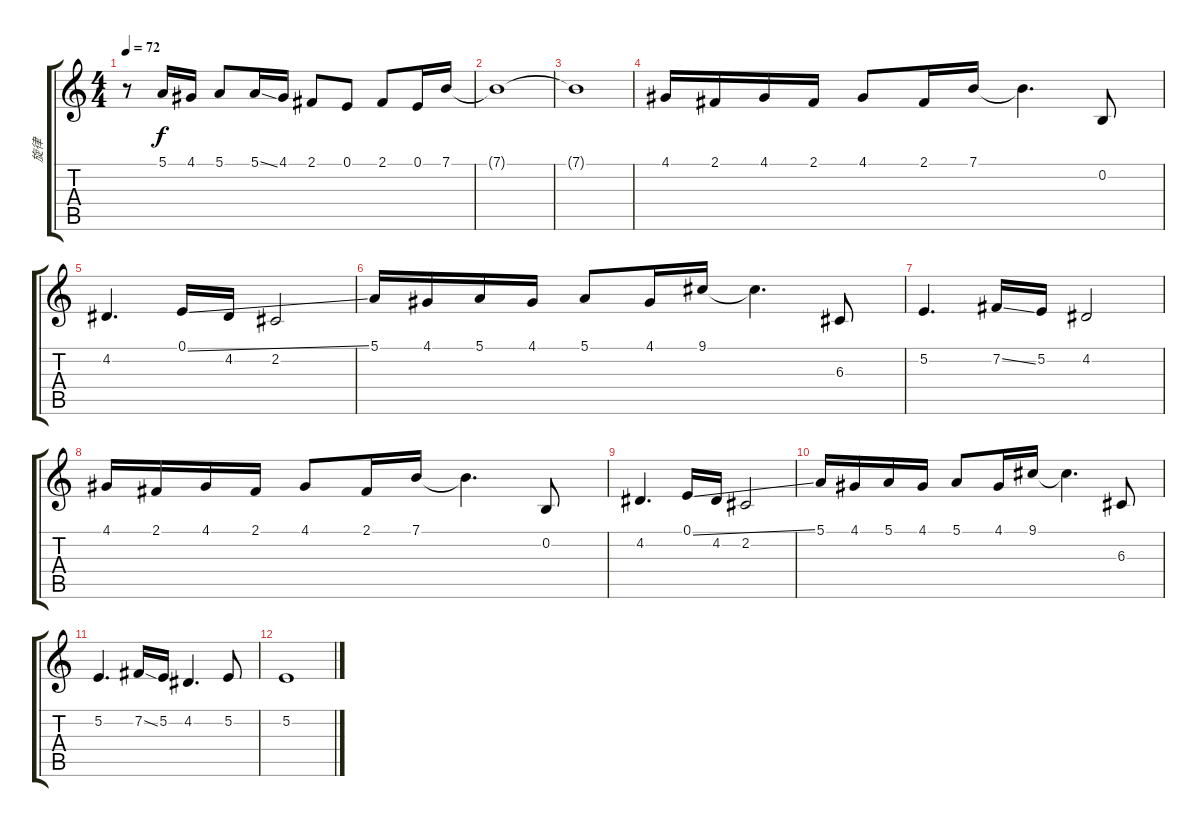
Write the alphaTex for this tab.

\track ("旋律" "旋律") {instrument viola}
\staff {score tabs}
\tuning (E4 B3 G3 D3 A2 E2) {hide}
\ts (4 4)
\tempo 72
\clef g2
\ks c
r.8{dy f} 5.1.16 4.1.16 5.1.8 5.1{ss}.16 4.1.16 2.1.8 0.1.8 2.1.8 0.1.16 7.1.16 |
7.1{t}.1 |
7.1{t}.1 |
4.1.16 2.1.16 4.1.16 2.1.16 4.1.8 2.1.16 7.1.16 7.1{t}.4{d} 0.2.8 |
4.2.4{d} 0.1{ss}.16 4.2.16 2.2.2 |
5.1.16 4.1.16 5.1.16 4.1.16 5.1.8 4.1.16 9.1.16 9.1{t}.4{d} 6.3.8 |
5.2.4{d} 7.2{ss}.16 5.2.16 4.2.2 |
4.1.16 2.1.16 4.1.16 2.1.16 4.1.8 2.1.16 7.1.16 7.1{t}.4{d} 0.2.8 |
4.2.4{d txt ""} 0.1{ss}.16 4.2.16 2.2.2 |
5.1.16 4.1.16 5.1.16 4.1.16 5.1.8 4.1.16 9.1.16 9.1{t}.4{d} 6.3.8 |
5.2.4{d} 7.2{ss}.16 5.2.16 4.2.4{d} 5.2.8 |
5.2.1
